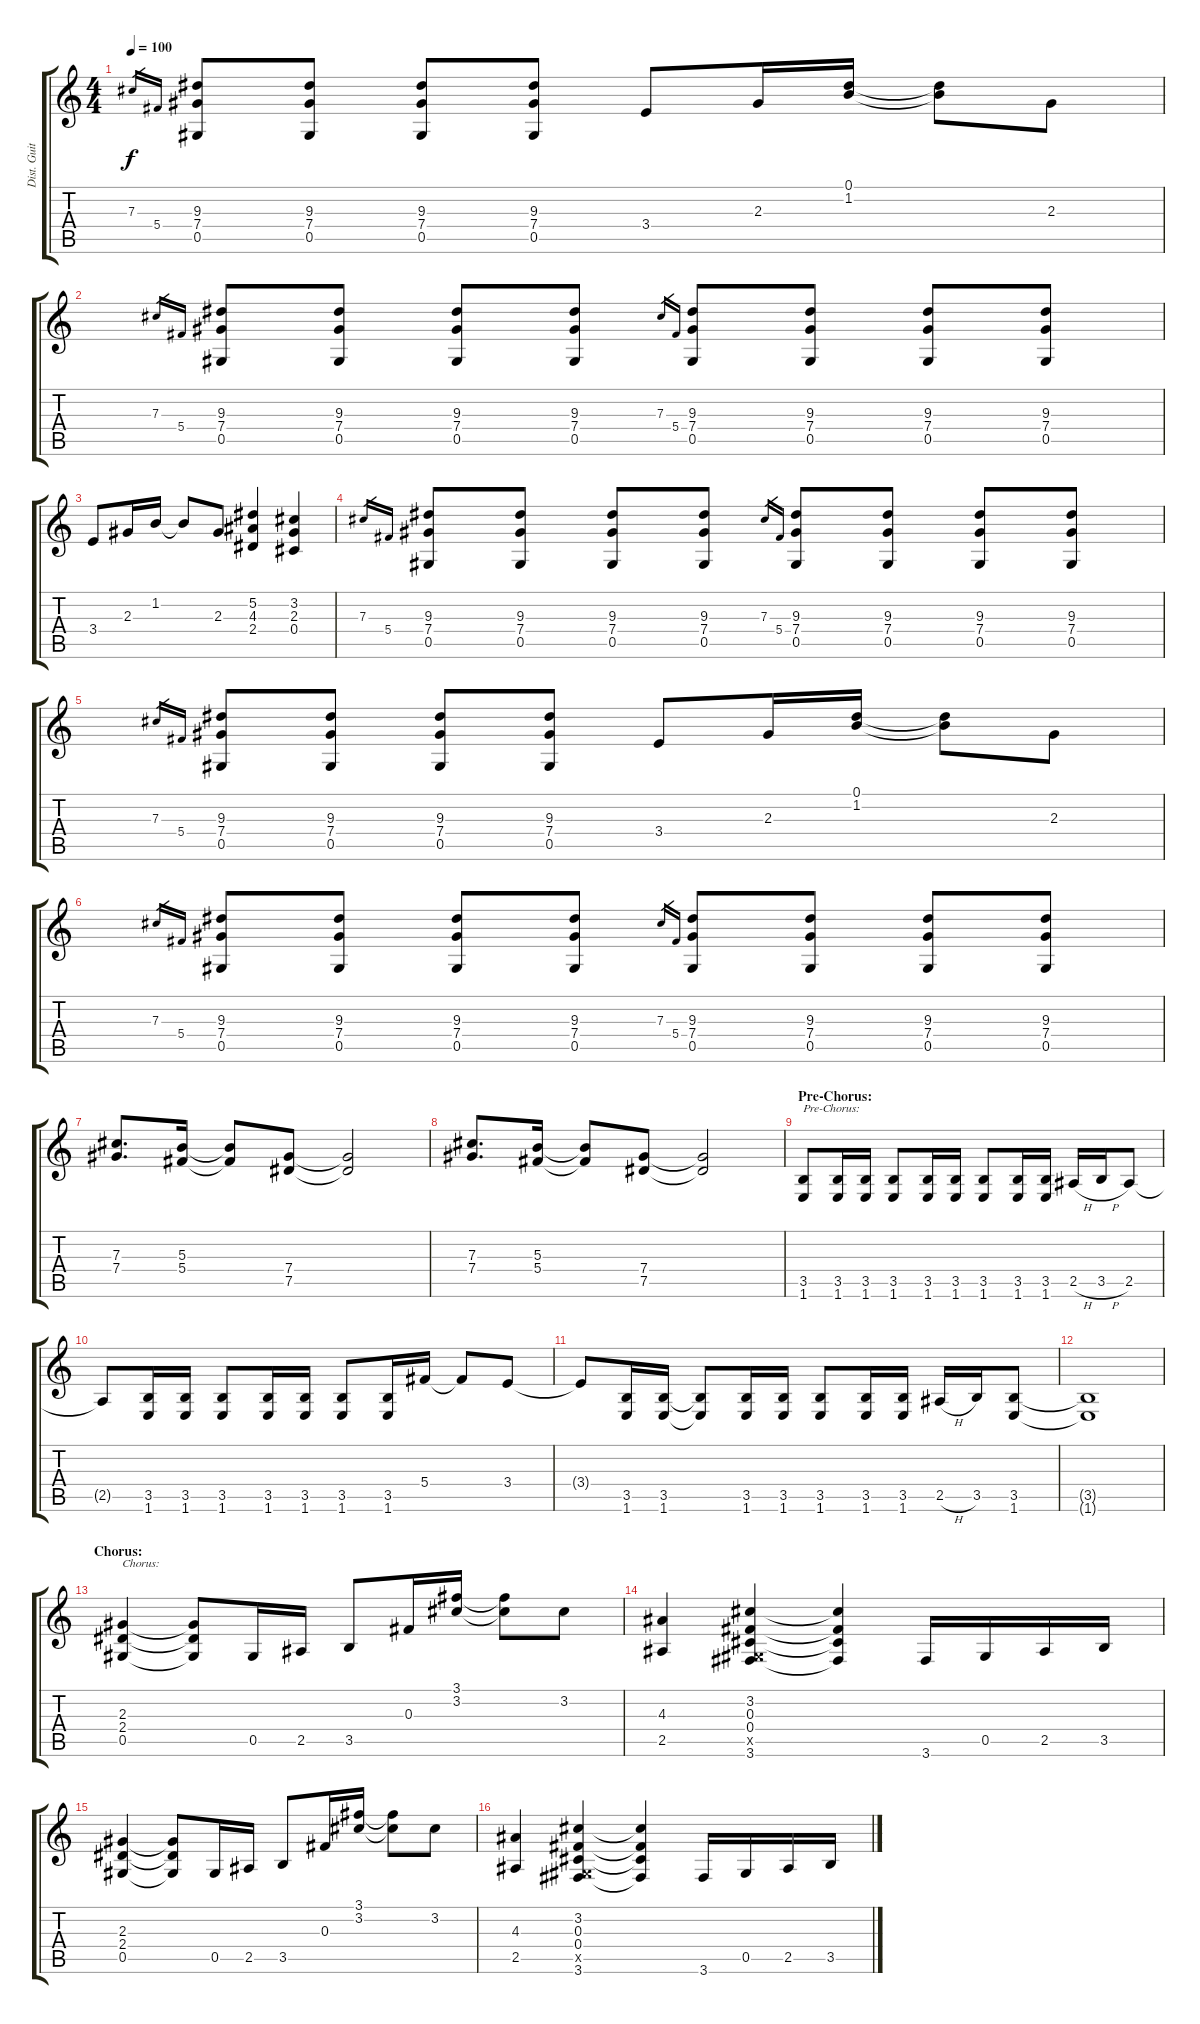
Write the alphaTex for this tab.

\track ("Dist. Guitar 2" "Dist. Guit") {instrument distortionguitar}
\staff {score tabs}
\tuning (Eb4 Bb3 Gb3 Db3 Ab2 Eb2) {hide}
\ts (4 4)
\tempo 100
\clef g2
\ks c
7.3.16{gr dy f} 5.4.16{gr} (9.3 7.4 0.5).8 (9.3 7.4 0.5).8 (9.3 7.4 0.5).8 (9.3 7.4 0.5).8 3.4.8 2.3.16 (0.1 1.2).16 (0.1{t} 1.2{t}).8 2.3.8 |
7.3.16{gr} 5.4.16{gr} (9.3 7.4 0.5).8 (9.3 7.4 0.5).8 (9.3 7.4 0.5).8 (9.3 7.4 0.5).8 7.3.16{gr} 5.4.16{gr} (9.3 7.4 0.5).8 (9.3 7.4 0.5).8 (9.3 7.4 0.5).8 (9.3 7.4 0.5).8 |
3.4.8 2.3.16 1.2.16 1.2{t}.8 2.3.8 (5.2 4.3 2.4).4 (3.2 2.3 0.4).4 |
7.3.16{gr} 5.4.16{gr} (9.3 7.4 0.5).8 (9.3 7.4 0.5).8 (9.3 7.4 0.5).8 (9.3 7.4 0.5).8 7.3.16{gr} 5.4.16{gr} (9.3 7.4 0.5).8 (9.3 7.4 0.5).8 (9.3 7.4 0.5).8 (9.3 7.4 0.5).8 |
7.3.16{gr} 5.4.16{gr} (9.3 7.4 0.5).8 (9.3 7.4 0.5).8 (9.3 7.4 0.5).8 (9.3 7.4 0.5).8 3.4.8 2.3.16 (0.1 1.2).16 (0.1{t} 1.2{t}).8 2.3.8 |
7.3.16{gr} 5.4.16{gr} (9.3 7.4 0.5).8 (9.3 7.4 0.5).8 (9.3 7.4 0.5).8 (9.3 7.4 0.5).8 7.3.16{gr} 5.4.16{gr} (9.3 7.4 0.5).8 (9.3 7.4 0.5).8 (9.3 7.4 0.5).8 (9.3 7.4 0.5).8 |
(7.3 7.4).8{d} (5.3 5.4).16 (5.3{t} 5.4{t}).8 (7.4 7.5).8 (7.4{t} 7.5{t}).2 |
(7.3 7.4).8{d} (5.3 5.4).16 (5.3{t} 5.4{t}).8 (7.4 7.5).8 (7.4{t} 7.5{t}).2 |
\section ("" "Pre-Chorus:")
(3.5 1.6).8{txt "Pre-Chorus:"} (3.5 1.6).16 (3.5 1.6).16 (3.5 1.6).8 (3.5 1.6).16 (3.5 1.6).16 (3.5 1.6).8 (3.5 1.6).16 (3.5 1.6).16 2.5{h}.16 3.5{h}.16 2.5.8 |
2.5{t}.8 (3.5 1.6).16 (3.5 1.6).16 (3.5 1.6).8 (3.5 1.6).16 (3.5 1.6).16 (3.5 1.6).8 (3.5 1.6).16 5.4.16 5.4{t}.8 3.4.8 |
3.4{t}.8 (3.5 1.6).16 (3.5 1.6).16 (3.5{t} 1.6{t}).8 (3.5 1.6).16 (3.5 1.6).16 (3.5 1.6).8 (3.5 1.6).16 (3.5 1.6).16 2.5{h}.16 3.5.16 (3.5 1.6).8 |
(3.5{t} 1.6{t}).1 |
\section ("" "Chorus:")
(2.3 2.4 0.5).4{txt "Chorus:"} (2.3{t} 2.4{t} 0.5{t}).8 0.5.16 2.5.16 3.5.8 0.3.16 (3.1 3.2).16 (3.1{t} 3.2{t}).8 3.2.8 |
(4.3 2.5).4 (3.2 0.3 0.4 0.5{x} 3.6).4 (3.2{t} 0.3{t} 0.4{t} 3.6{t}).4 3.6.16 0.5.16 2.5.16 3.5.16 |
(2.3 2.4 0.5).4 (2.3{t} 2.4{t} 0.5{t}).8 0.5.16 2.5.16 3.5.8 0.3.16 (3.1 3.2).16 (3.1{t} 3.2{t}).8 3.2.8 |
(4.3 2.5).4 (3.2 0.3 0.4 0.5{x} 3.6).4 (3.2{t} 0.3{t} 0.4{t} 3.6{t}).4 3.6.16 0.5.16 2.5.16 3.5.16
